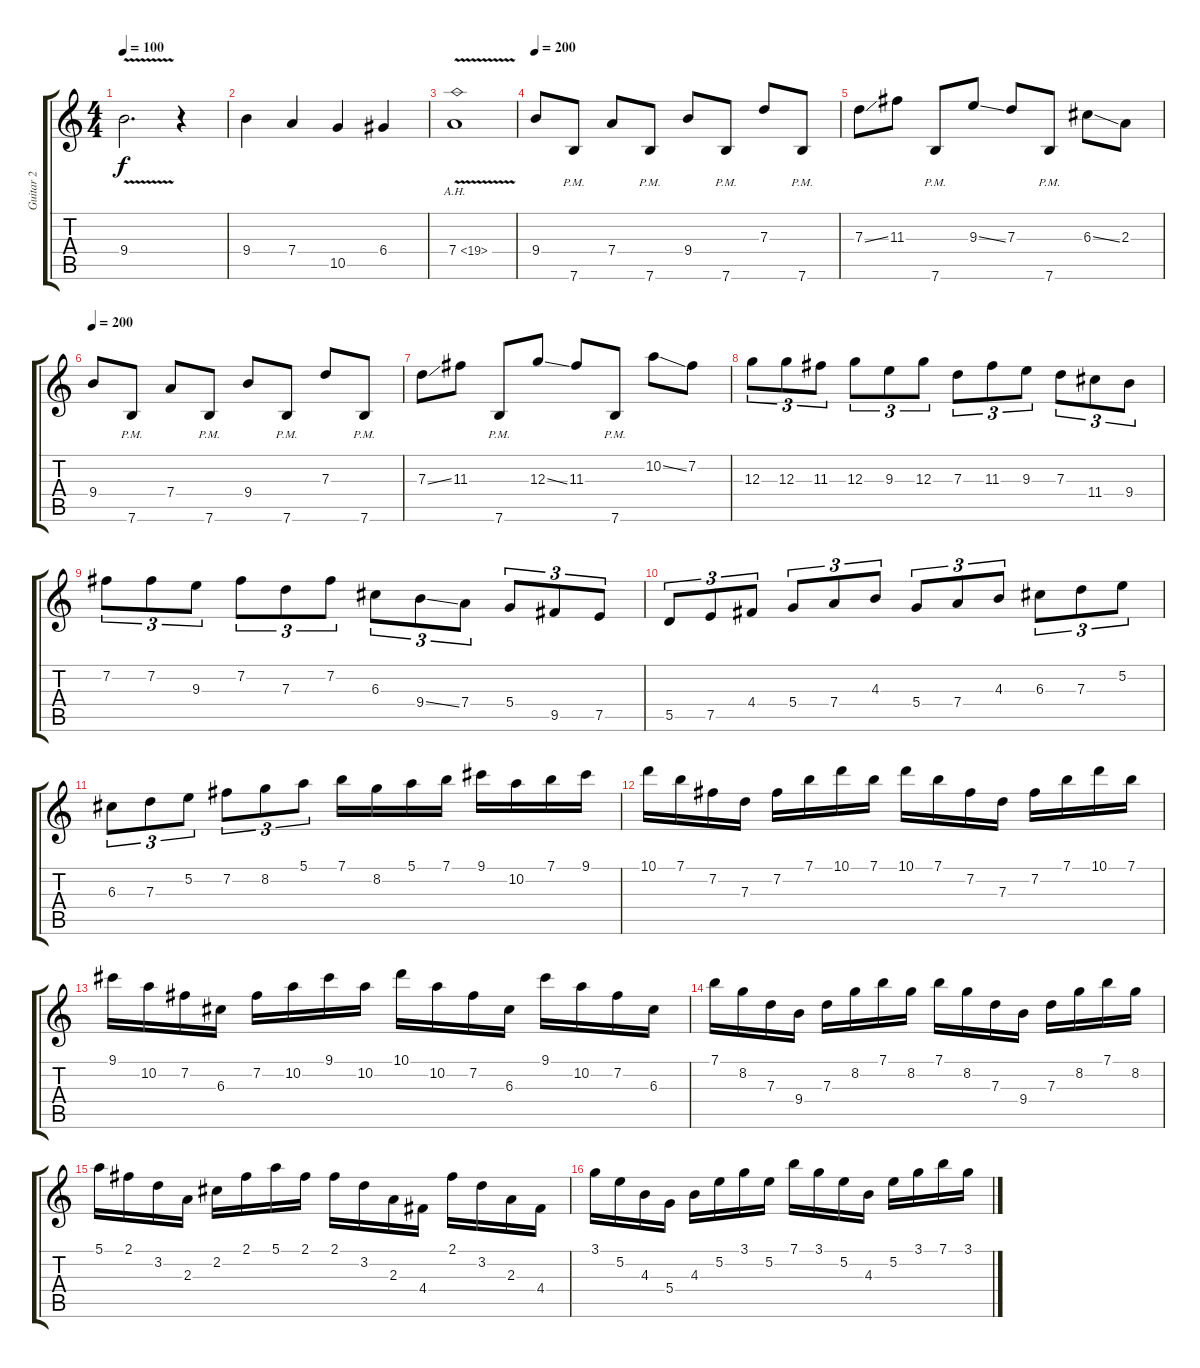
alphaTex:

\track ("Guitar 2" "Guitar 2") {instrument distortionguitar}
\staff {score tabs}
\tuning (E4 B3 G3 D3 A2 E2) {hide}
\ts (4 4)
\tempo 100
\clef g2
\ks c
9.4{v}.2{d dy f} r.4 |
9.4.4 7.4.4 10.5.4 6.4.4 |
7.4{ah 12 v}.1 |
\tempo 200
9.4.8 7.6{pm}.8 7.4.8 7.6{pm}.8 9.4.8 7.6{pm}.8 7.3.8 7.6{pm}.8 |
7.3{ss}.8 11.3.8 7.6{pm}.8 9.3{ss}.8 7.3.8 7.6{pm}.8 6.3{ss}.8 2.3.8 |
\tempo 200
9.4.8 7.6{pm}.8 7.4.8 7.6{pm}.8 9.4.8 7.6{pm}.8 7.3.8 7.6{pm}.8 |
7.3{ss}.8 11.3.8 7.6{pm}.8 12.3{ss}.8 11.3.8 7.6{pm}.8 10.2{ss}.8 7.2.8 |
12.3.8{tu (3 2)} 12.3.8{tu (3 2)} 11.3.8{tu (3 2)} 12.3.8{tu (3 2)} 9.3.8{tu (3 2)} 12.3.8{tu (3 2)} 7.3.8{tu (3 2)} 11.3.8{tu (3 2)} 9.3.8{tu (3 2)} 7.3.8{tu (3 2)} 11.4.8{tu (3 2)} 9.4.8{tu (3 2)} |
7.2.8{tu (3 2)} 7.2.8{tu (3 2)} 9.3.8{tu (3 2)} 7.2.8{tu (3 2)} 7.3.8{tu (3 2)} 7.2.8{tu (3 2)} 6.3.8{tu (3 2)} 9.4{ss}.8{tu (3 2)} 7.4.8{tu (3 2)} 5.4.8{tu (3 2)} 9.5.8{tu (3 2)} 7.5.8{tu (3 2)} |
5.5.8{tu (3 2)} 7.5.8{tu (3 2)} 4.4.8{tu (3 2)} 5.4.8{tu (3 2)} 7.4.8{tu (3 2)} 4.3.8{tu (3 2)} 5.4.8{tu (3 2)} 7.4.8{tu (3 2)} 4.3.8{tu (3 2)} 6.3.8{tu (3 2)} 7.3.8{tu (3 2)} 5.2.8{tu (3 2)} |
6.3.8{tu (3 2)} 7.3.8{tu (3 2)} 5.2.8{tu (3 2)} 7.2.8{tu (3 2)} 8.2.8{tu (3 2)} 5.1.8{tu (3 2)} 7.1.16 8.2.16 5.1.16 7.1.16 9.1.16 10.2.16 7.1.16 9.1.16 |
10.1.16 7.1.16 7.2.16 7.3.16 7.2.16 7.1.16 10.1.16 7.1.16 10.1.16 7.1.16 7.2.16 7.3.16 7.2.16 7.1.16 10.1.16 7.1.16 |
9.1.16 10.2.16 7.2.16 6.3.16 7.2.16 10.2.16 9.1.16 10.2.16 10.1.16 10.2.16 7.2.16 6.3.16 9.1.16 10.2.16 7.2.16 6.3.16 |
7.1.16 8.2.16 7.3.16 9.4.16 7.3.16 8.2.16 7.1.16 8.2.16 7.1.16 8.2.16 7.3.16 9.4.16 7.3.16 8.2.16 7.1.16 8.2.16 |
5.1.16 2.1.16 3.2.16 2.3.16 2.2.16 2.1.16 5.1.16 2.1.16 2.1.16 3.2.16 2.3.16 4.4.16 2.1.16 3.2.16 2.3.16 4.4.16 |
3.1.16 5.2.16 4.3.16 5.4.16 4.3.16 5.2.16 3.1.16 5.2.16 7.1.16 3.1.16 5.2.16 4.3.16 5.2.16 3.1.16 7.1.16 3.1.16
